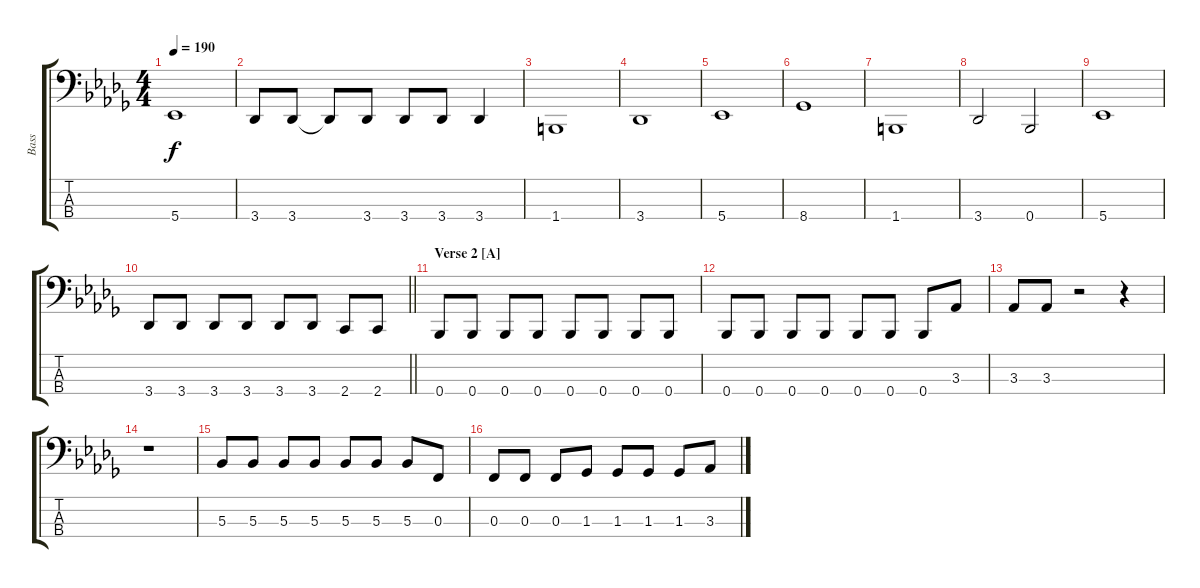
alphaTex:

\track ("Bass" "Bass") {instrument electricbasspick}
\staff {score tabs}
\tuning (Eb2 Bb1 F1 Bb0) {hide}
\ts (4 4)
\tempo 190
\clef f4
\ks db
5.4.1{dy f} |
3.4.8 3.4.8 3.4{t}.8 3.4.8 3.4.8 3.4.8 3.4.4 |
1.4.1 |
3.4.1 |
5.4.1 |
8.4.1 |
1.4.1 |
3.4.2 0.4.2 |
5.4.1 |
\barLineRight lightlight
3.4.8 3.4.8 3.4.8 3.4.8 3.4.8 3.4.8 2.4.8 2.4.8 |
\section ("" "Verse 2 [A]")
0.4.8 0.4.8 0.4.8 0.4.8 0.4.8 0.4.8 0.4.8 0.4.8 |
0.4.8 0.4.8 0.4.8 0.4.8 0.4.8 0.4.8 0.4.8 3.3.8 |
3.3.8 3.3.8 r.2 r.4 |
r.1 |
5.3.8 5.3.8 5.3.8 5.3.8 5.3.8 5.3.8 5.3.8 0.3.8 |
0.3.8 0.3.8 0.3.8 1.3.8 1.3.8 1.3.8 1.3.8 3.3.8
